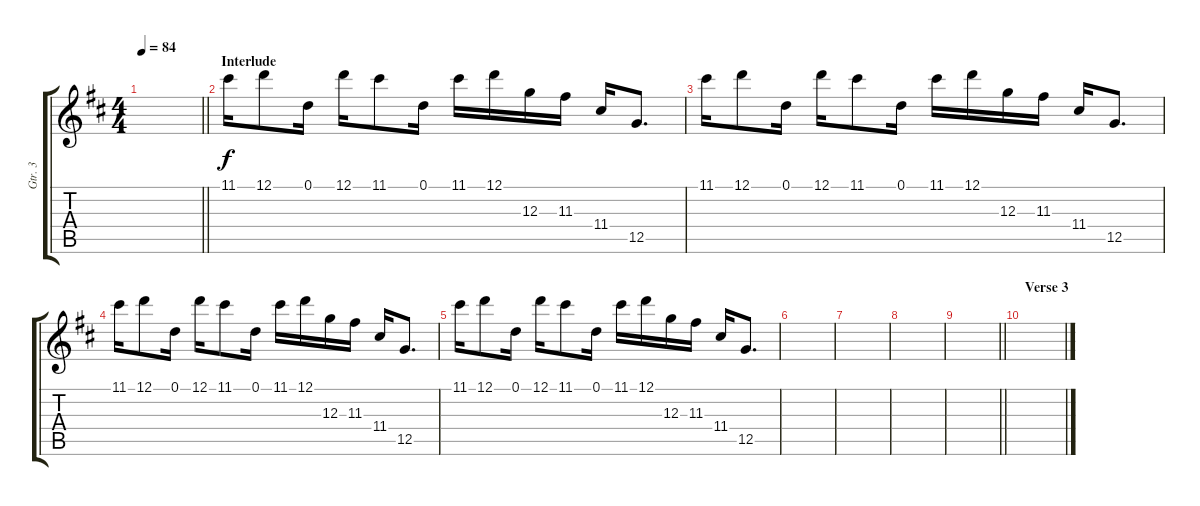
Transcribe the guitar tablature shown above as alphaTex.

\track ("Gtr. 3" "Gtr. 3") {instrument distortionguitar}
\staff {score tabs}
\tuning (D4 B3 G3 D3 G2 D2) {hide}
\ts (4 4)
\tempo 84
\clef g2
\barLineRight lightlight
\ks d
|
\section ("" "Interlude")
11.1.16 12.1.8 0.1.16 12.1.16 11.1.8 0.1.16 11.1.16 12.1.16 12.3.16 11.3.16 11.4.16 12.5.8{d} |
11.1.16 12.1.8 0.1.16 12.1.16 11.1.8 0.1.16 11.1.16 12.1.16 12.3.16 11.3.16 11.4.16 12.5.8{d} |
11.1.16 12.1.8 0.1.16 12.1.16 11.1.8 0.1.16 11.1.16 12.1.16 12.3.16 11.3.16 11.4.16 12.5.8{d} |
11.1.16 12.1.8 0.1.16 12.1.16 11.1.8 0.1.16 11.1.16 12.1.16 12.3.16 11.3.16 11.4.16 12.5.8{d} |
|
|
|
\barLineRight lightlight
|
\section ("" "Verse 3")
